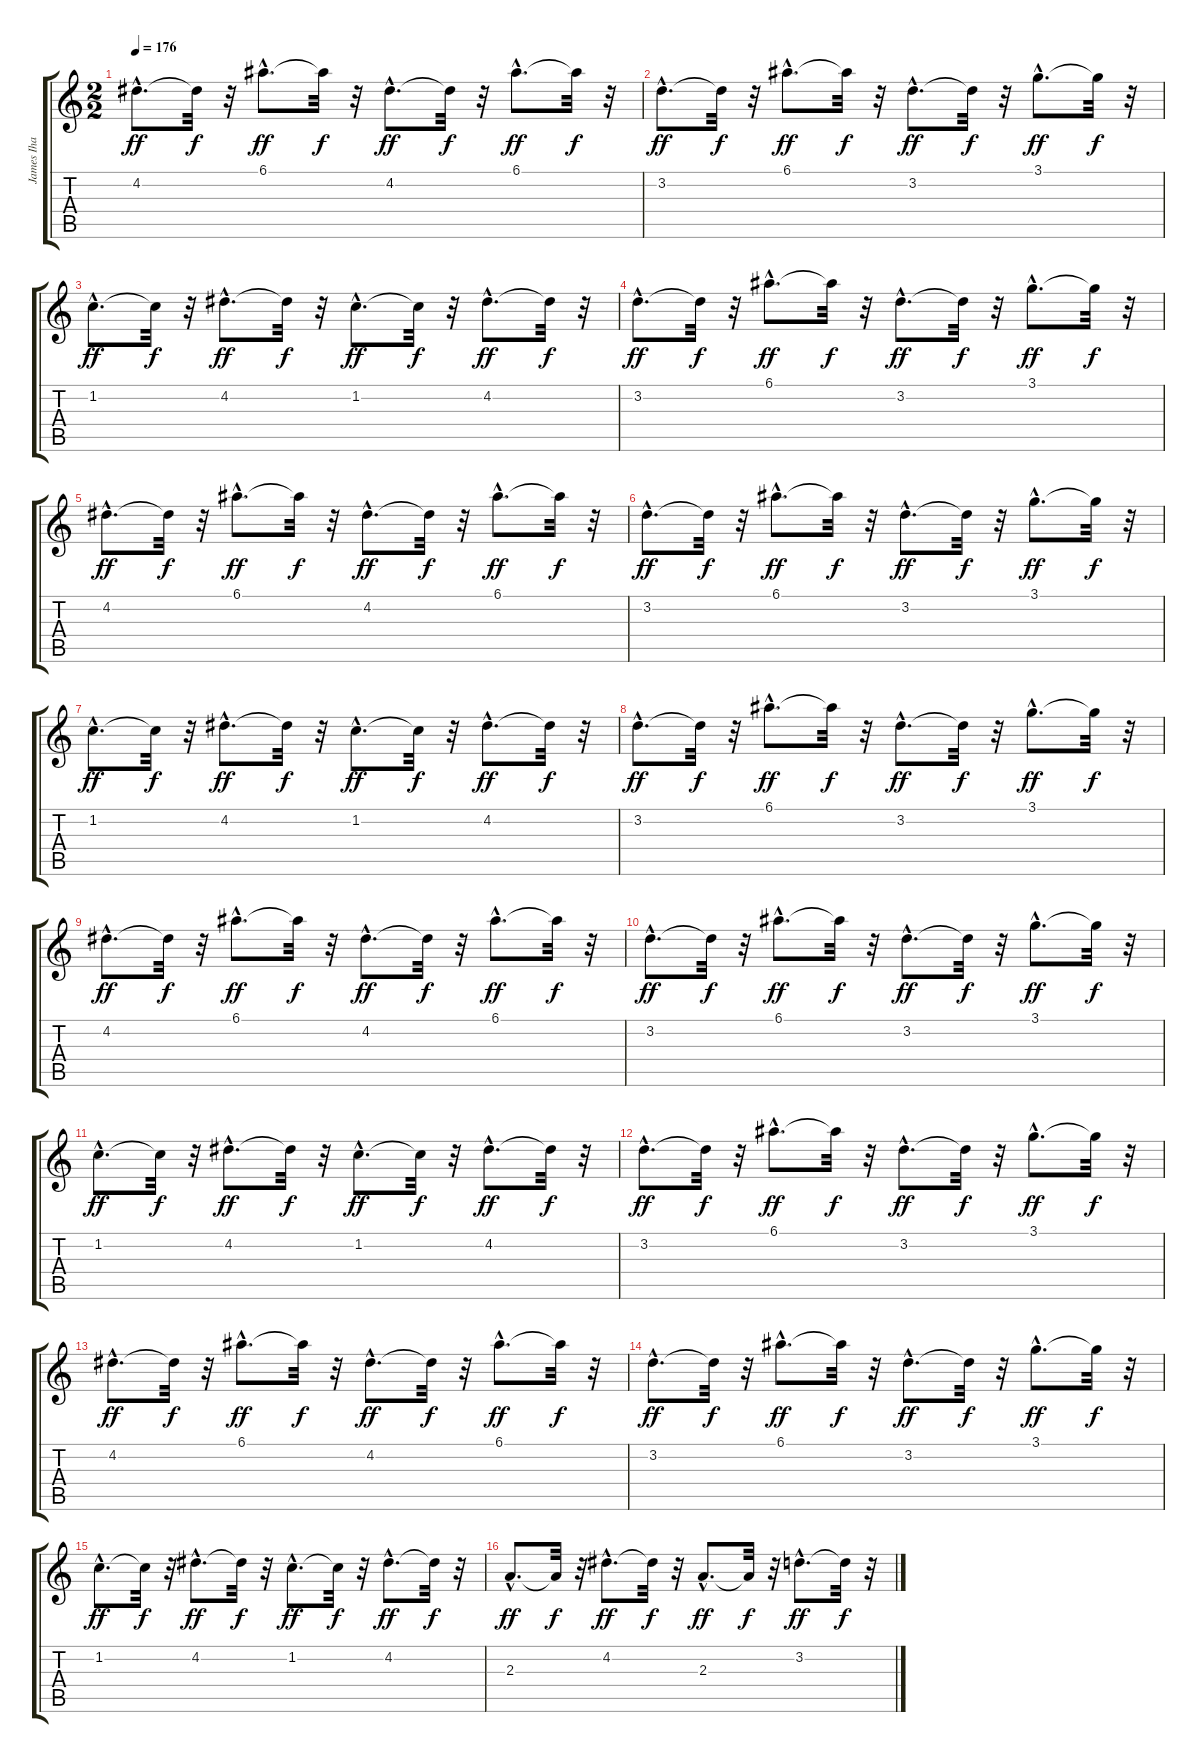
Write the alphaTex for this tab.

\track ("James Iha" "James Iha") {instrument acousticguitarsteel}
\staff {score tabs}
\tuning (E4 B3 G3 D3 A2 E2) {hide}
\ts (2 2)
\tempo 176
\clef g2
\ks c
4.2{hac}.8{d dy ff} 4.2{t}.32{dy f} r.32 6.1{hac}.8{d dy ff} 6.1{t}.32{dy f} r.32 4.2{hac}.8{d dy ff} 4.2{t}.32{dy f} r.32 6.1{hac}.8{d dy ff} 6.1{t}.32{dy f} r.32 |
3.2{hac}.8{d dy ff} 3.2{t}.32{dy f} r.32 6.1{hac}.8{d dy ff} 6.1{t}.32{dy f} r.32 3.2{hac}.8{d dy ff} 3.2{t}.32{dy f} r.32 3.1{hac}.8{d dy ff} 3.1{t}.32{dy f} r.32 |
1.2{hac}.8{d dy ff} 1.2{t}.32{dy f} r.32 4.2{hac}.8{d dy ff} 4.2{t}.32{dy f} r.32 1.2{hac}.8{d dy ff} 1.2{t}.32{dy f} r.32 4.2{hac}.8{d dy ff} 4.2{t}.32{dy f} r.32 |
3.2{hac}.8{d dy ff} 3.2{t}.32{dy f} r.32 6.1{hac}.8{d dy ff} 6.1{t}.32{dy f} r.32 3.2{hac}.8{d dy ff} 3.2{t}.32{dy f} r.32 3.1{hac}.8{d dy ff} 3.1{t}.32{dy f} r.32 |
4.2{hac}.8{d dy ff} 4.2{t}.32{dy f} r.32 6.1{hac}.8{d dy ff} 6.1{t}.32{dy f} r.32 4.2{hac}.8{d dy ff} 4.2{t}.32{dy f} r.32 6.1{hac}.8{d dy ff} 6.1{t}.32{dy f} r.32 |
3.2{hac}.8{d dy ff} 3.2{t}.32{dy f} r.32 6.1{hac}.8{d dy ff} 6.1{t}.32{dy f} r.32 3.2{hac}.8{d dy ff} 3.2{t}.32{dy f} r.32 3.1{hac}.8{d dy ff} 3.1{t}.32{dy f} r.32 |
1.2{hac}.8{d dy ff} 1.2{t}.32{dy f} r.32 4.2{hac}.8{d dy ff} 4.2{t}.32{dy f} r.32 1.2{hac}.8{d dy ff} 1.2{t}.32{dy f} r.32 4.2{hac}.8{d dy ff} 4.2{t}.32{dy f} r.32 |
3.2{hac}.8{d dy ff} 3.2{t}.32{dy f} r.32 6.1{hac}.8{d dy ff} 6.1{t}.32{dy f} r.32 3.2{hac}.8{d dy ff} 3.2{t}.32{dy f} r.32 3.1{hac}.8{d dy ff} 3.1{t}.32{dy f} r.32 |
4.2{hac}.8{d dy ff} 4.2{t}.32{dy f} r.32 6.1{hac}.8{d dy ff} 6.1{t}.32{dy f} r.32 4.2{hac}.8{d dy ff} 4.2{t}.32{dy f} r.32 6.1{hac}.8{d dy ff} 6.1{t}.32{dy f} r.32 |
3.2{hac}.8{d dy ff} 3.2{t}.32{dy f} r.32 6.1{hac}.8{d dy ff} 6.1{t}.32{dy f} r.32 3.2{hac}.8{d dy ff} 3.2{t}.32{dy f} r.32 3.1{hac}.8{d dy ff} 3.1{t}.32{dy f} r.32 |
1.2{hac}.8{d dy ff} 1.2{t}.32{dy f} r.32 4.2{hac}.8{d dy ff} 4.2{t}.32{dy f} r.32 1.2{hac}.8{d dy ff} 1.2{t}.32{dy f} r.32 4.2{hac}.8{d dy ff} 4.2{t}.32{dy f} r.32 |
3.2{hac}.8{d dy ff} 3.2{t}.32{dy f} r.32 6.1{hac}.8{d dy ff} 6.1{t}.32{dy f} r.32 3.2{hac}.8{d dy ff} 3.2{t}.32{dy f} r.32 3.1{hac}.8{d dy ff} 3.1{t}.32{dy f} r.32 |
4.2{hac}.8{d dy ff} 4.2{t}.32{dy f} r.32 6.1{hac}.8{d dy ff} 6.1{t}.32{dy f} r.32 4.2{hac}.8{d dy ff} 4.2{t}.32{dy f} r.32 6.1{hac}.8{d dy ff} 6.1{t}.32{dy f} r.32 |
3.2{hac}.8{d dy ff} 3.2{t}.32{dy f} r.32 6.1{hac}.8{d dy ff} 6.1{t}.32{dy f} r.32 3.2{hac}.8{d dy ff} 3.2{t}.32{dy f} r.32 3.1{hac}.8{d dy ff} 3.1{t}.32{dy f} r.32 |
1.2{hac}.8{d dy ff} 1.2{t}.32{dy f} r.32 4.2{hac}.8{d dy ff} 4.2{t}.32{dy f} r.32 1.2{hac}.8{d dy ff} 1.2{t}.32{dy f} r.32 4.2{hac}.8{d dy ff} 4.2{t}.32{dy f} r.32 |
2.3{hac}.8{d dy ff} 2.3{t}.32{dy f} r.32 4.2{hac}.8{d dy ff} 4.2{t}.32{dy f} r.32 2.3{hac}.8{d dy ff} 2.3{t}.32{dy f} r.32 3.2{hac}.8{d dy ff} 3.2{t}.32{dy f} r.32
